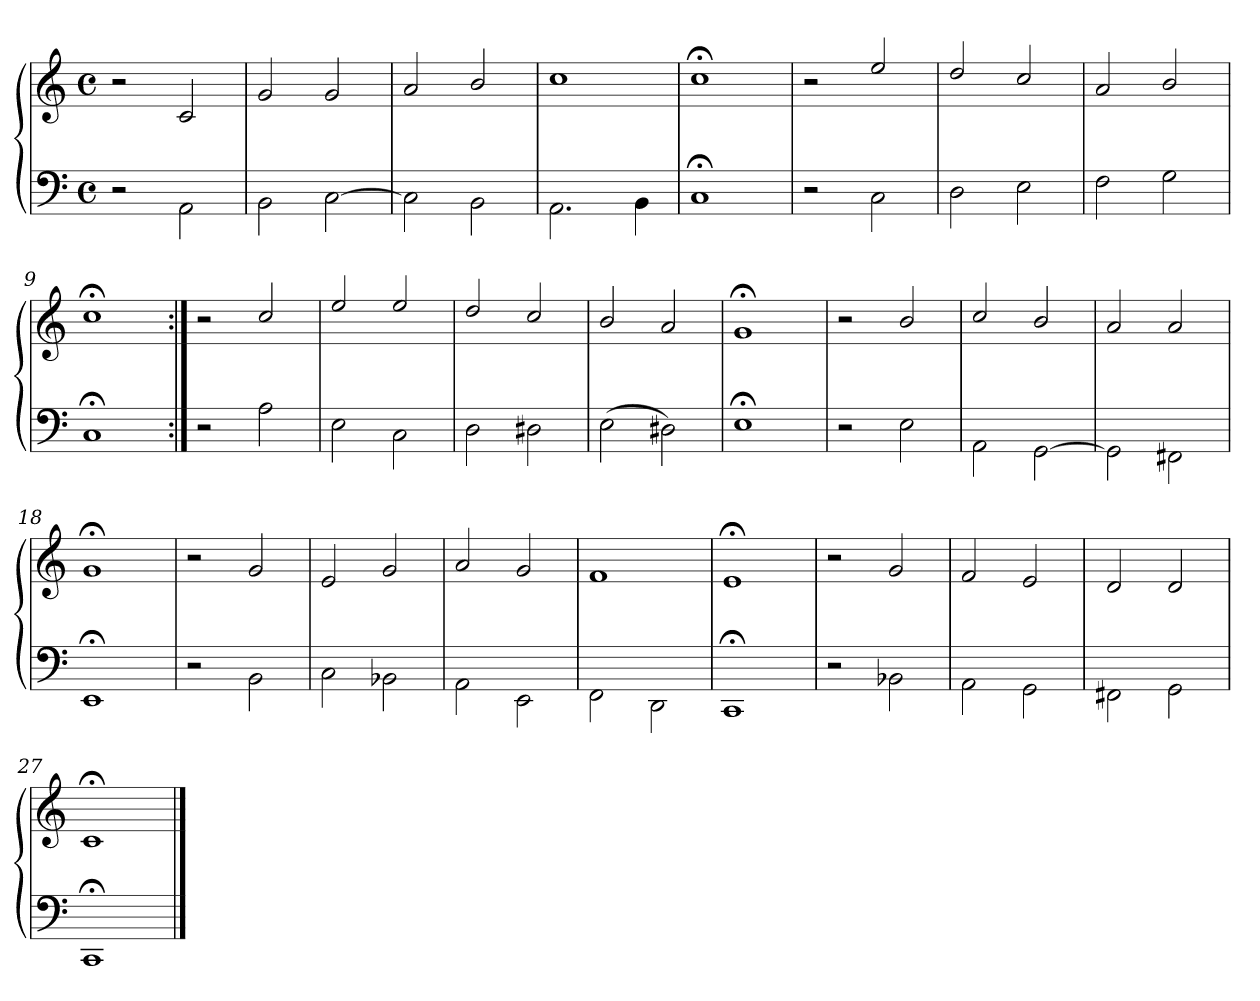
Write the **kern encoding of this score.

**kern	**kern
*part1	*part1
*staff2	*staff1
*clefF4	*clefG2
*M4/4	*M4/4
*met(c)	*met(c)
=1	=1
2r	2r
2AA\	2c/
=2	=2
2BB\	2g/
[2C\	2g/
=3	=3
2C\]	2a/
2BB\	2b/
=4	=4
2.AA\	1cc/
4BB\	.
=5	=5
1C;\	1cc;</
=6	=6
2r	2r
2C\	2ee/
=7	=7
2D\	2dd/
2E\	2cc/
=8	=8
2F\	2a/
2G\	2b/
=9	=9
1C;\	1cc;</
!!LO:LB:g=z
=10:|!	=10:|!
2r	2r
2A\	2cc/
=11	=11
2E\	2ee/
2C\	2ee/
=12	=12
2D\	2dd/
2D#X\	2cc/
=13	=13
(2E\	2b/
2D#X\)	2a/
=14	=14
1E;\	1g;</
=15	=15
2r	2r
2E\	2b/
=16	=16
2AA\	2cc/
[2GG\	2b/
=17	=17
2GG\]	2a/
2FF#X\	2a/
=18	=18
1EE;\	1g;</
!!LO:LB:g=z
=19	=19
2r	2r
2BB\	2g/
=20	=20
2C\	2e/
2BB-X\	2g/
=21	=21
2AA\	2a/
2EE\	2g/
=22	=22
2FF\	1f/
2DD\	.
=23	=23
1CC;\	1e;</
=24	=24
2r	2r
2BB-X\	2g/
=25	=25
2AA\	2f/
2GG\	2e/
=26	=26
2FF#X\	2d/
2GG\	2d/
=27	=27
1CC;\	1c;</
==	==
*-	*-
